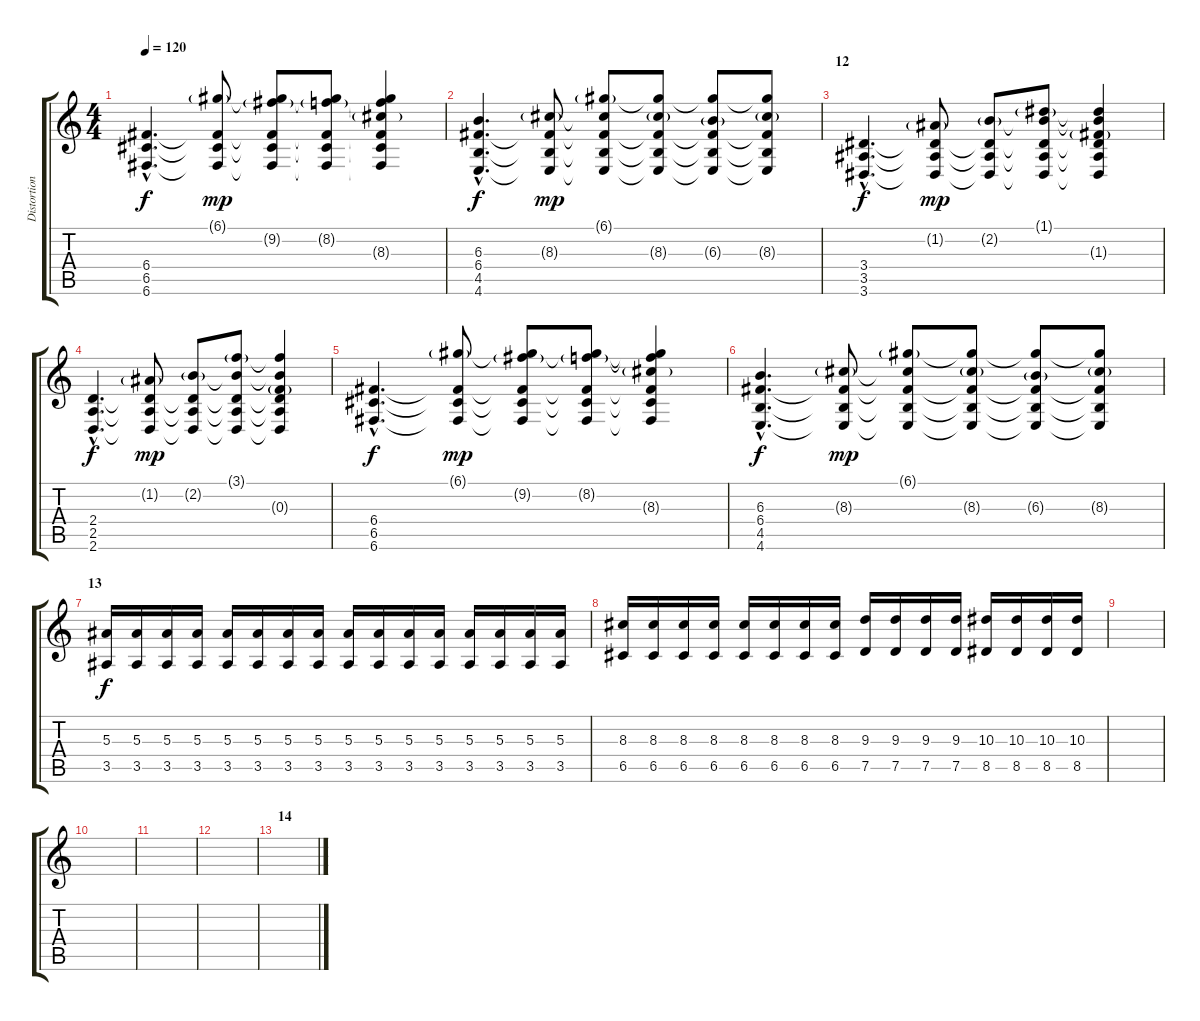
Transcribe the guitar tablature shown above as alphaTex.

\track ("Distortion Guitar 2" "Distortion") {instrument distortionguitar}
\staff {score tabs}
\tuning (D4 A3 F3 C3 G2 C2) {hide}
\ts (4 4)
\tempo 120
\clef g2
\ks c
(6.4{hac} 6.5{hac} 6.6{hac}).4{d dy f} (6.1{g} 6.4{t} 6.5{t} 6.6{t}).8{dy mp} (6.1{t} 9.2{g} 6.4{t} 6.5{t} 6.6{t}).8 (6.1{t} 8.2{g} 6.4{t} 6.5{t} 6.6{t}).8 (6.1{t} 8.2{t} 8.3{g} 6.4{t} 6.5{t} 6.6{t}).4 |
(6.3{hac} 6.4{hac} 4.5{hac} 4.6{hac}).4{d dy f} (8.3{g} 6.4{t} 4.5{t} 4.6{t}).8{dy mp} (6.1{g} 8.3{t} 6.4{t} 4.5{t} 4.6{t}).8 (6.1{t} 8.3{g} 6.4{t} 4.5{t} 4.6{t}).8 (6.1{t} 6.3{g} 6.4{t} 4.5{t} 4.6{t}).8 (6.1{t} 8.3{g} 6.4{t} 4.5{t} 4.6{t}).8 |
\section ("" "12")
(3.4{hac} 3.5{hac} 3.6{hac}).4{d dy f} (1.2{g} 3.4{t} 3.5{t} 3.6{t}).8{dy mp} (2.2{g} 3.4{t} 3.5{t} 3.6{t}).8 (1.1{g} 2.2{t} 3.4{t} 3.5{t} 3.6{t}).8 (1.1{t} 2.2{t} 1.3{g} 3.4{t} 3.5{t} 3.6{t}).4 |
(2.4{hac} 2.5{hac} 2.6{hac}).4{d dy f} (1.2{g} 2.4{t} 2.5{t} 2.6{t}).8{dy mp} (2.2{g} 2.4{t} 2.5{t} 2.6{t}).8 (3.1{g} 2.2{t} 2.4{t} 2.5{t} 2.6{t}).8 (3.1{t} 2.2{t} 0.3{g} 2.4{t} 2.5{t} 2.6{t}).4 |
(6.4{hac} 6.5{hac} 6.6{hac}).4{d dy f} (6.1{g} 6.4{t} 6.5{t} 6.6{t}).8{dy mp} (6.1{t} 9.2{g} 6.4{t} 6.5{t} 6.6{t}).8 (6.1{t} 8.2{g} 6.4{t} 6.5{t} 6.6{t}).8 (6.1{t} 8.2{t} 8.3{g} 6.4{t} 6.5{t} 6.6{t}).4 |
(6.3{hac} 6.4{hac} 4.5{hac} 4.6{hac}).4{d dy f} (8.3{g} 6.4{t} 4.5{t} 4.6{t}).8{dy mp} (6.1{g} 8.3{t} 6.4{t} 4.5{t} 4.6{t}).8 (6.1{t} 8.3{g} 6.4{t} 4.5{t} 4.6{t}).8 (6.1{t} 6.3{g} 6.4{t} 4.5{t} 4.6{t}).8 (6.1{t} 8.3{g} 6.4{t} 4.5{t} 4.6{t}).8 |
\section ("" "13")
(5.3 3.5).16{dy f} (5.3 3.5).16 (5.3 3.5).16 (5.3 3.5).16 (5.3 3.5).16 (5.3 3.5).16 (5.3 3.5).16 (5.3 3.5).16 (5.3 3.5).16 (5.3 3.5).16 (5.3 3.5).16 (5.3 3.5).16 (5.3 3.5).16 (5.3 3.5).16 (5.3 3.5).16 (5.3 3.5).16 |
(8.3 6.5).16 (8.3 6.5).16 (8.3 6.5).16 (8.3 6.5).16 (8.3 6.5).16 (8.3 6.5).16 (8.3 6.5).16 (8.3 6.5).16 (9.3 7.5).16 (9.3 7.5).16 (9.3 7.5).16 (9.3 7.5).16 (10.3 8.5).16 (10.3 8.5).16 (10.3 8.5).16 (10.3 8.5).16 |
|
|
|
|
\section ("" "14")
